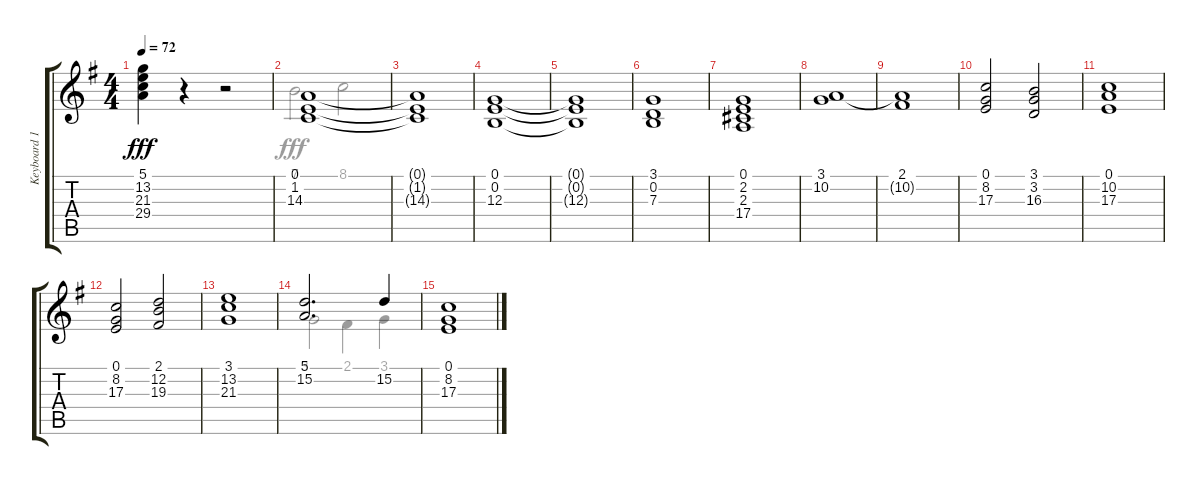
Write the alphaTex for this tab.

\track ("Keyboard 1_1" "Keyboard 1") {instrument churchorgan}
\staff {score tabs}
\tuning (E4 B3 G3 D3 A2 E2) {hide}
\voice
\ts (4 4)
\tempo 72
\clef g2
\ks g
(5.1{t} 13.2{t} 21.3{t} 29.4{t}).4{dy fff} r.4 r.2 |
(0.1 1.2 14.3).1 |
(0.1{t} 1.2{t} 14.3{t}).1 |
(0.1 0.2 12.3).1 |
(0.1{t} 0.2{t} 12.3{t}).1 |
(3.1 0.2 7.3).1 |
(0.1 2.2 2.3 17.4).1 |
(3.1 10.2).1 |
(2.1 10.2{t}).1 |
(0.1 8.2 17.3).2 (3.1 3.2 16.3).2 |
(0.1 10.2 17.3).1 |
(0.1 8.2 17.3).2 (2.1 12.2 19.3).2 |
(3.1 13.2 21.3).1 |
(5.1 15.2).2{d} 15.2.4 |
(0.1 8.2 17.3).1 |
\voice
\clef g2
\ottava regular
\simile none
\ks g
|
7.1.2 8.1.2 |
|
|
|
|
|
|
|
|
|
|
|
3.1.2 2.1.4 3.1.4 |
|
